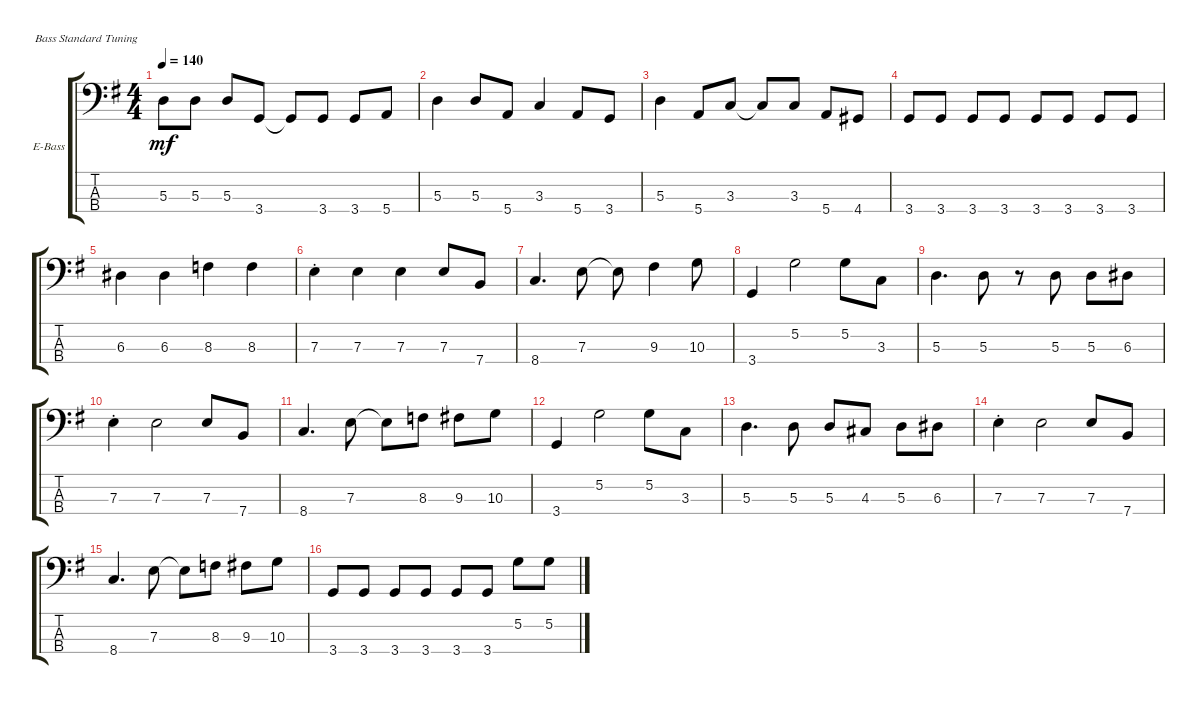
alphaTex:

\defaultSystemsLayout 4
\bracketExtendMode groupsimilarinstruments
\firstSystemTrackNameOrientation horizontal
\otherSystemsTrackNameOrientation horizontal
\track ("Electric Bass" "E-Bass") {instrument electricbassfinger}
\staff {score tabs}
\tuning (G2 D2 A1 E1)
\ts (4 4)
\tempo 140
\clef f4
\ks g
5.3.8{dy mf} 5.3.8 5.3.8 3.4.8 3.4{t}.8 3.4.8 3.4.8 5.4.8 |
5.3.4 5.3.8 5.4.8 3.3.4 5.4.8 3.4.8 |
5.3.4 5.4.8 3.3.8 3.3{t}.8 3.3.8 5.4.8 4.4.8 |
3.4.8 3.4.8 3.4.8 3.4.8 3.4.8 3.4.8 3.4.8 3.4.8 |
6.3.4 6.3.4 8.3.4 8.3.4 |
7.3{st}.4 7.3.4 7.3.4 7.3.8 7.4.8 |
8.4.4{d} 7.3.8 7.3{t}.8 9.3.4 10.3.8 |
3.4.4 5.2.2 5.2.8 3.3.8 |
5.3.4{d} 5.3.8 r.8 5.3.8 5.3.8 6.3.8 |
7.3{st}.4 7.3.2 7.3.8 7.4.8 |
8.4.4{d} 7.3.8 7.3{t}.8 8.3.8 9.3.8 10.3.8 |
3.4.4 5.2.2 5.2.8 3.3.8 |
5.3.4{d} 5.3.8 5.3.8 4.3.8 5.3.8 6.3.8 |
7.3{st}.4 7.3.2 7.3.8 7.4.8 |
8.4.4{d} 7.3.8 7.3{t}.8 8.3.8 9.3.8 10.3.8 |
3.4.8 3.4.8 3.4.8 3.4.8 3.4.8 3.4.8 5.2.8 5.2.8
